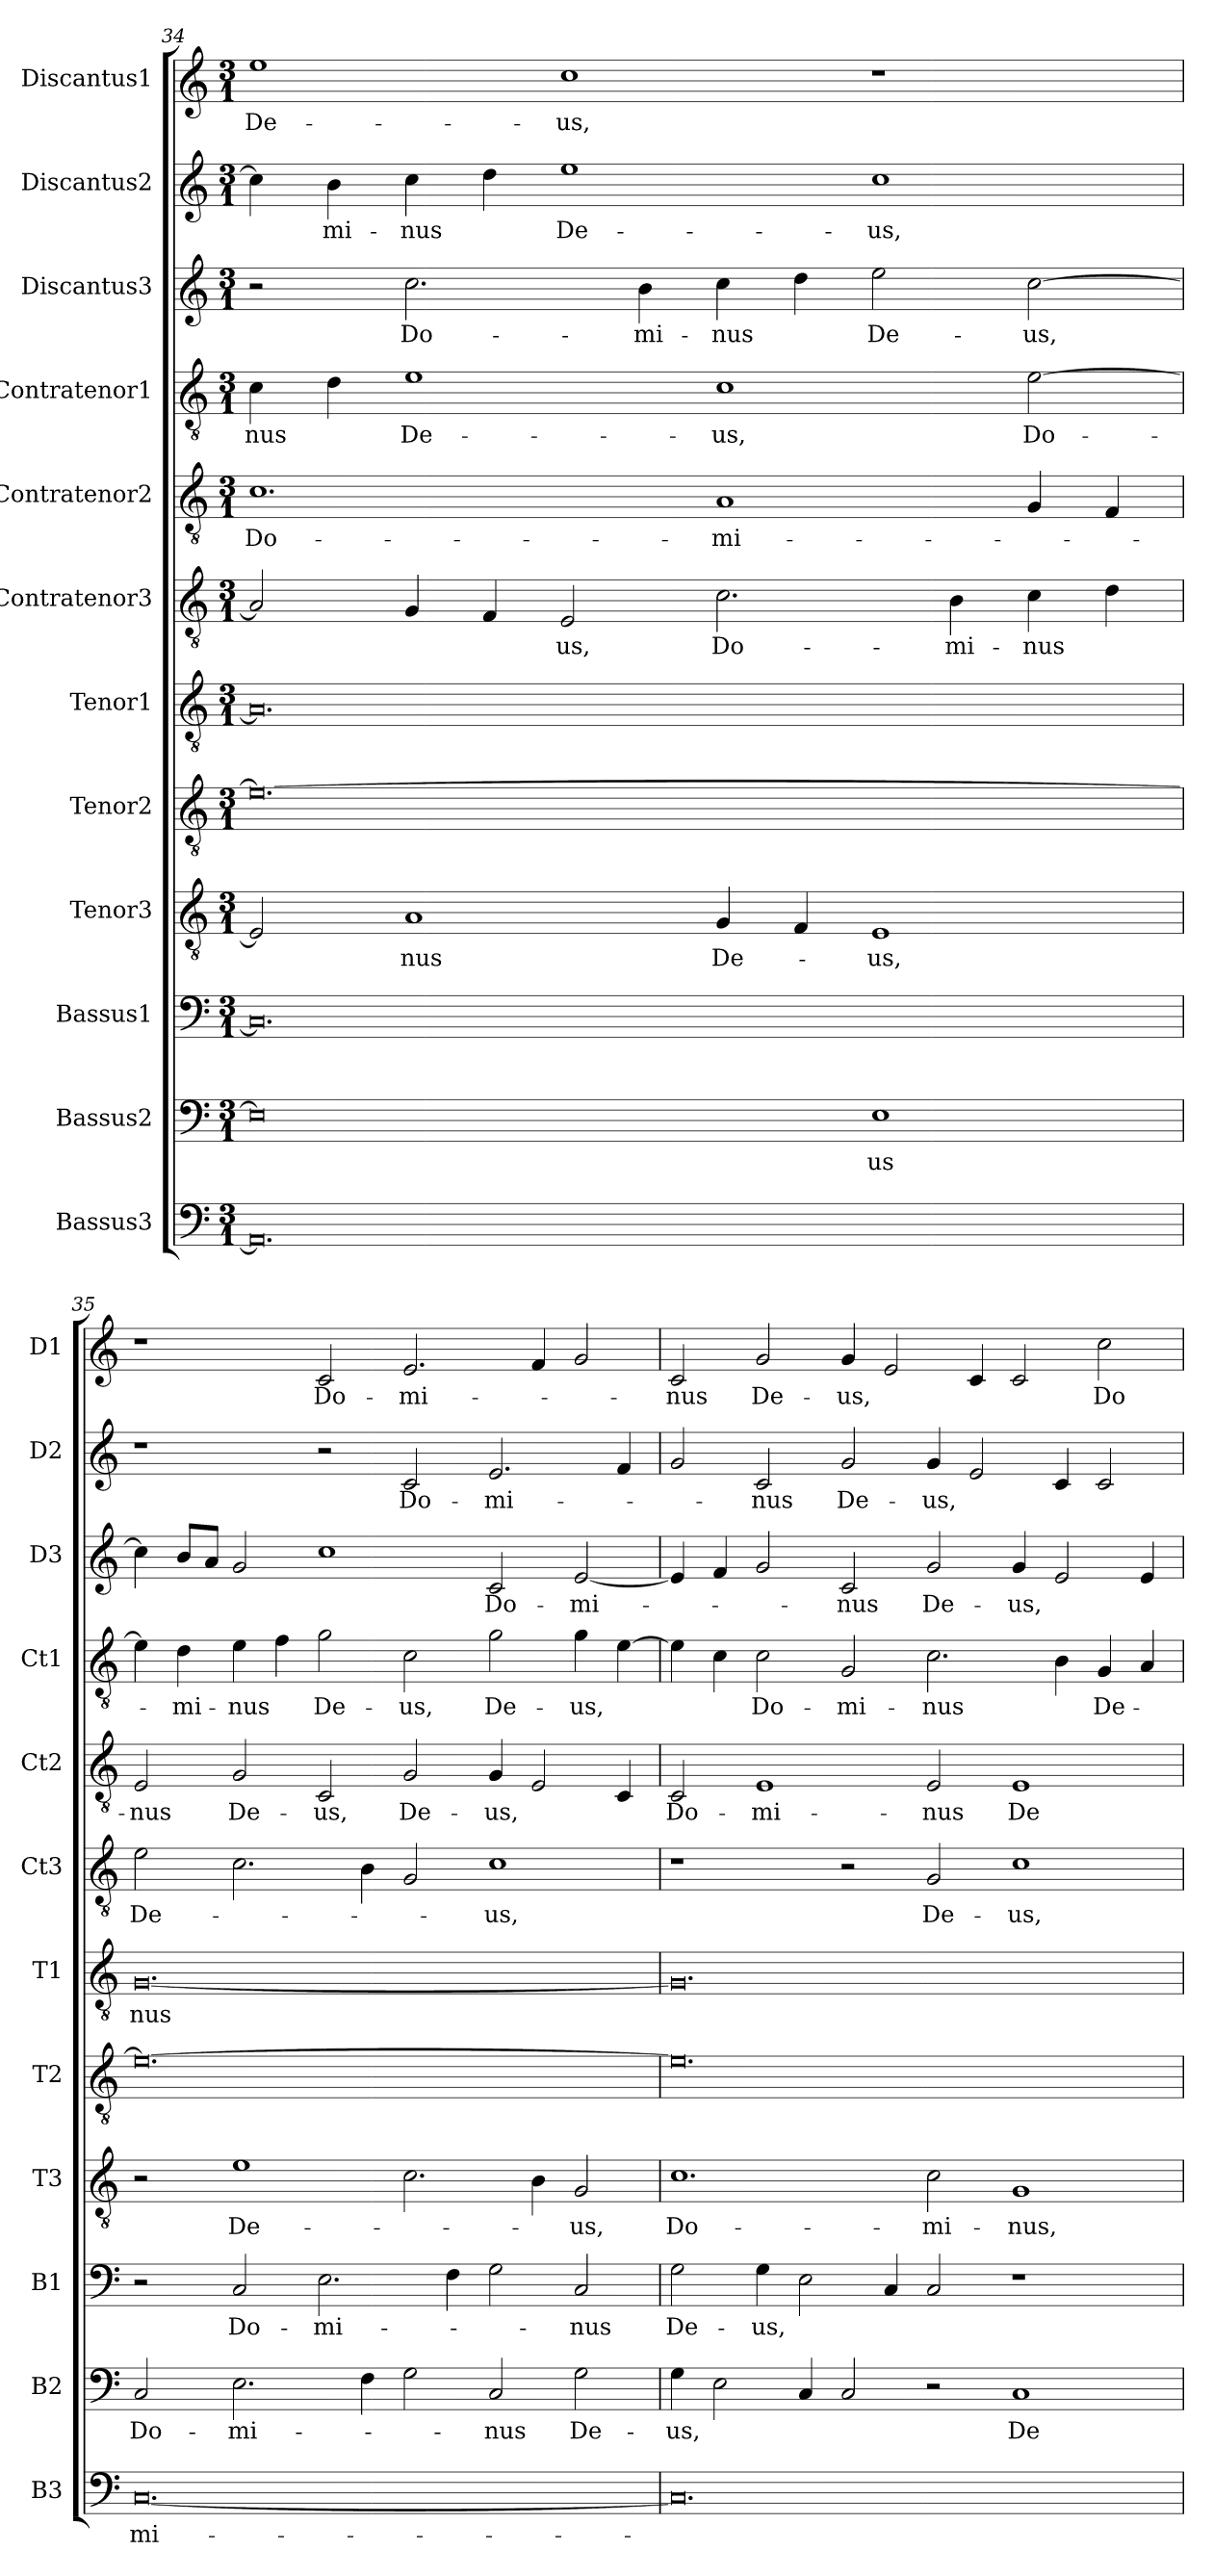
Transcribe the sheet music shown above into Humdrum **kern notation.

**kern	**text	**kern	**text	**kern	**text	**kern	**text	**kern	**kern	**text	**kern	**text	**kern	**text	**kern	**text	**kern	**text	**kern	**text	**kern	**text
*part12	*part12	*part11	*part11	*part10	*part10	*part9	*part9	*part8	*part7	*part7	*part6	*part6	*part5	*part5	*part4	*part4	*part3	*part3	*part2	*part2	*part1	*part1
*staff12	*staff12	*staff11	*staff11	*staff10	*staff10	*staff9	*staff9	*staff8	*staff7	*staff7	*staff6	*staff6	*staff5	*staff5	*staff4	*staff4	*staff3	*staff3	*staff2	*staff2	*staff1	*staff1
*I"Bassus3	*	*I"Bassus2	*	*I"Bassus1	*	*I"Tenor3	*	*I"Tenor2	*I"Tenor1	*	*I"Contratenor3	*	*I"Contratenor2	*	*I"Contratenor1	*	*I"Discantus3	*	*I"Discantus2	*	*I"Discantus1	*
*I'B3	*	*I'B2	*	*I'B1	*	*I'T3	*	*I'T2	*I'T1	*	*I'Ct3	*	*I'Ct2	*	*I'Ct1	*	*I'D3	*	*I'D2	*	*I'D1	*
*clefF4	*	*clefF4	*	*clefF4	*	*clefGv2	*	*clefGv2	*clefGv2	*	*clefGv2	*	*clefGv2	*	*clefGv2	*	*clefG2	*	*clefG2	*	*clefG2	*
*k[]	*	*k[]	*	*k[]	*	*k[]	*	*k[]	*k[]	*	*k[]	*	*k[]	*	*k[]	*	*k[]	*	*k[]	*	*k[]	*
*M3/1	*	*M3/1	*	*M3/1	*	*M3/1	*	*M3/1	*M3/1	*	*M3/1	*	*M3/1	*	*M3/1	*	*M3/1	*	*M3/1	*	*M3/1	*
=34	=34	=34	=34	=34	=34	=34	=34	=34	=34	=34	=34	=34	=34	=34	=34	=34	=34	=34	=34	=34	=34	=34
0.AA]	.	0E]	.	0.C]	.	2E]	.	0.e_	0.A]	.	2A]	.	1.c	Do-	4c	-nus	2r	.	4cc]	.	1ee	De-
.	.	.	.	.	.	.	.	.	.	.	.	.	.	.	4d	.	.	.	4b	-mi-	.	.
.	.	.	.	.	.	1A	-nus	.	.	.	4G	.	.	.	1e	De-	2.cc	Do-	4cc	-nus	.	.
.	.	.	.	.	.	.	.	.	.	.	4F	.	.	.	.	.	.	.	4dd	.	.	.
.	.	.	.	.	.	.	.	.	.	.	2E	-us,	.	.	.	.	.	.	1ee	De-	1cc	-us,
.	.	.	.	.	.	.	.	.	.	.	.	.	.	.	.	.	4b	-mi-	.	.	.	.
.	.	.	.	.	.	4G	De-	.	.	.	2.c	Do-	1A	-mi-	1c	-us,	4cc	-nus	.	.	.	.
.	.	.	.	.	.	4F	.	.	.	.	.	.	.	.	.	.	4dd	.	.	.	.	.
.	.	1E	-us	.	.	1E	-us,	.	.	.	.	.	.	.	.	.	2ee	De-	1cc	-us,	1r	.
.	.	.	.	.	.	.	.	.	.	.	4B	-mi-	.	.	.	.	.	.	.	.	.	.
.	.	.	.	.	.	.	.	.	.	.	4c	-nus	4G	.	[2e	Do-	[2cc	-us,	.	.	.	.
.	.	.	.	.	.	.	.	.	.	.	4d	.	4F	.	.	.	.	.	.	.	.	.
=35	=35	=35	=35	=35	=35	=35	=35	=35	=35	=35	=35	=35	=35	=35	=35	=35	=35	=35	=35	=35	=35	=35
[0.C	-mi-	2C	Do-	2r	.	2r	.	0.e_	[0.G	-nus	2e	De-	2E	-nus	4e]	.	4cc]	.	1r	.	1r	.
.	.	.	.	.	.	.	.	.	.	.	.	.	.	.	4d	-mi-	8bL	.	.	.	.	.
.	.	.	.	.	.	.	.	.	.	.	.	.	.	.	.	.	8aJ	.	.	.	.	.
.	.	2.E	-mi-	2C	Do-	1e	De-	.	.	.	2.c	.	2G	De-	4e	-nus	2g	.	.	.	.	.
.	.	.	.	.	.	.	.	.	.	.	.	.	.	.	4f	.	.	.	.	.	.	.
.	.	.	.	2.E	-mi-	.	.	.	.	.	.	.	2C	-us,	2g	De-	1cc	.	2r	.	2c	Do-
.	.	4F	.	.	.	.	.	.	.	.	4B	.	.	.	.	.	.	.	.	.	.	.
.	.	2G	.	.	.	2.c	.	.	.	.	2G	.	2G	De-	2c	-us,	.	.	2c	Do-	2.e	-mi-
.	.	.	.	4F	.	.	.	.	.	.	.	.	.	.	.	.	.	.	.	.	.	.
.	.	2C	-nus	2G	.	.	.	.	.	.	1c	-us,	4G	-us,	2g	De-	2c	Do-	2.e	-mi-	.	.
.	.	.	.	.	.	4B	.	.	.	.	.	.	2E	.	.	.	.	.	.	.	4f	.
.	.	2G	De-	2C	-nus	2G	-us,	.	.	.	.	.	.	.	4g	-us,	[2e	-mi-	.	.	2g	.
.	.	.	.	.	.	.	.	.	.	.	.	.	4C	.	[4e	.	.	.	4f	.	.	.
=36	=36	=36	=36	=36	=36	=36	=36	=36	=36	=36	=36	=36	=36	=36	=36	=36	=36	=36	=36	=36	=36	=36
0.C]	.	4G	-us,	2G	De-	1.c	Do-	0.e]	0.G]	.	1r	.	2C	Do-	4e]	.	4e]	.	2g	.	2c	-nus
.	.	2E	.	.	.	.	.	.	.	.	.	.	.	.	4c	.	4f	.	.	.	.	.
.	.	.	.	4G	-us,	.	.	.	.	.	.	.	1E	-mi-	2c	Do-	2g	.	2c	-nus	2g	De-
.	.	4C	.	2E	.	.	.	.	.	.	.	.	.	.	.	.	.	.	.	.	.	.
.	.	2C	.	.	.	.	.	.	.	.	2r	.	.	.	2G	-mi-	2c	-nus	2g	De-	4g	-us,
.	.	.	.	4C	.	.	.	.	.	.	.	.	.	.	.	.	.	.	.	.	2e	.
.	.	2r	.	2C	.	2c	-mi-	.	.	.	2G	De-	2E	-nus	2.c	-nus	2g	De-	4g	-us,	.	.
.	.	.	.	.	.	.	.	.	.	.	.	.	.	.	.	.	.	.	2e	.	4c	.
.	.	1C	De-	1r	.	1G	-nus,	.	.	.	1c	-us,	1E	De-	.	.	4g	-us,	.	.	2c	.
.	.	.	.	.	.	.	.	.	.	.	.	.	.	.	4B	.	2e	.	4c	.	.	.
.	.	.	.	.	.	.	.	.	.	.	.	.	.	.	4G	De-	.	.	2c	.	2cc	Do-
.	.	.	.	.	.	.	.	.	.	.	.	.	.	.	4A	.	4e	.	.	.	.	.
=	=	=	=	=	=	=	=	=	=	=	=	=	=	=	=	=	=	=	=	=	=	=
*-	*-	*-	*-	*-	*-	*-	*-	*-	*-	*-	*-	*-	*-	*-	*-	*-	*-	*-	*-	*-	*-	*-
